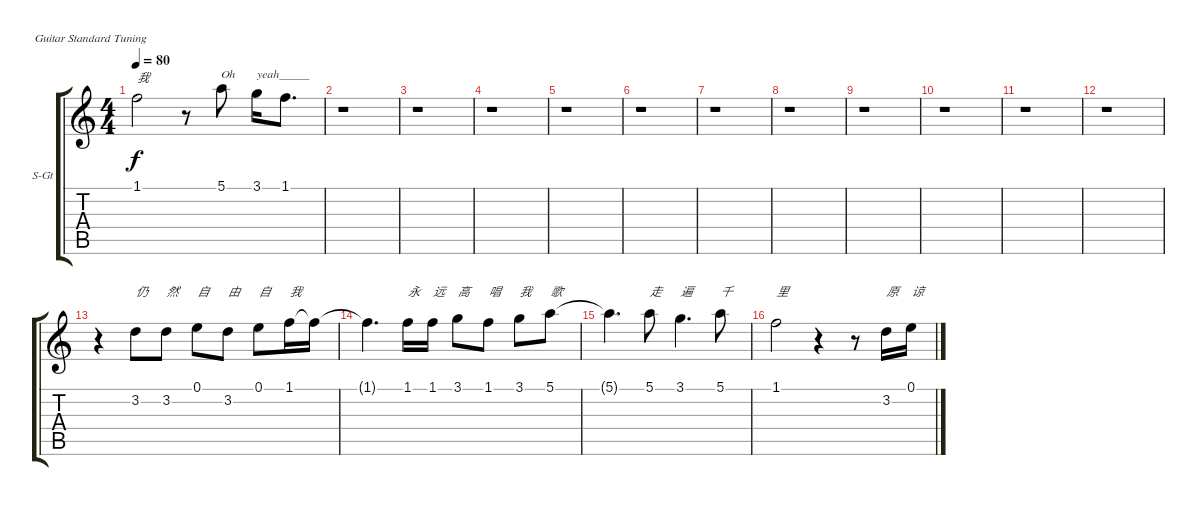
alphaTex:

\bracketExtendMode groupsimilarinstruments
\firstSystemTrackNameOrientation horizontal
\otherSystemsTrackNameOrientation horizontal
\track ("主唱 (黄家驹)" "S-Gt") {instrument voiceoohs}
\staff {score tabs}
\tuning (E4 B3 G3 D3 A2 E2)
\displaytranspose 12
\ts (4 4)
\tempo 80
\clef g2
\ks c
1.1.2{txt "我" dy f} r.8 5.1.8{txt "Oh"} 3.1.16{txt "yeah_____"} 1.1.8{d} |
r.1 |
r.1 |
r.1 |
r.1 |
r.1 |
r.1 |
r.1 |
r.1 |
r.1 |
r.1 |
r.1 |
r.4 3.2.8{txt "仍"} 3.2.8{txt "然"} 0.1.8{txt "自"} 3.2.8{txt "由"} 0.1.8{txt "自"} 1.1.16{txt "我"} 1.1{t}.16 |
1.1{t}.4{d} 1.1.16{txt "永"} 1.1.16{txt "远"} 3.1.8{txt "高"} 1.1.8{txt "唱"} 3.1.8{txt "我"} 5.1.8{txt "歌"} |
5.1{t}.4{d} 5.1.8{txt "走"} 3.1.4{d txt "遍"} 5.1.8{txt "千"} |
1.1.2{txt "里"} r.4 r.8 3.2.16{txt "原"} 0.1.16{txt "谅"}
